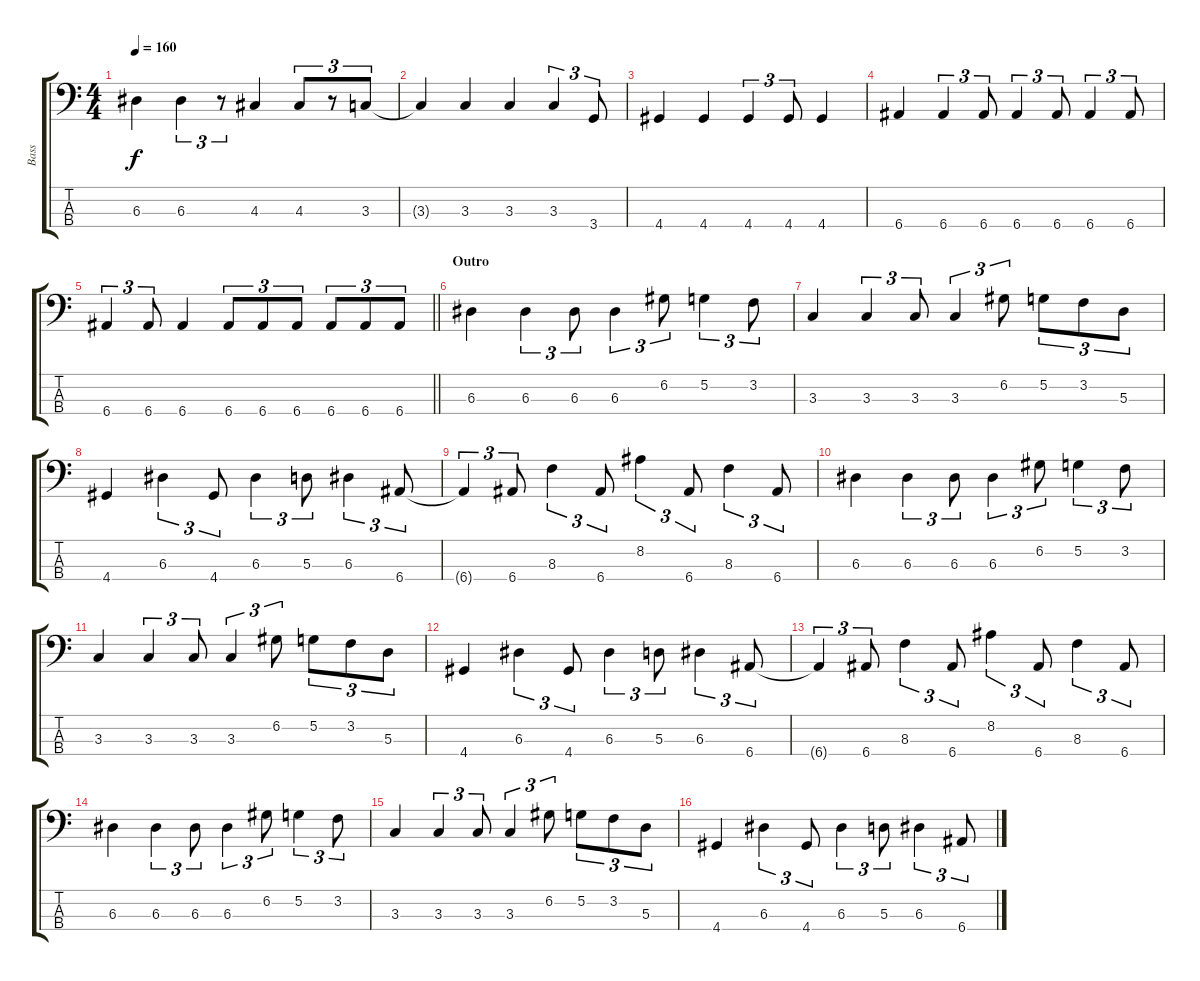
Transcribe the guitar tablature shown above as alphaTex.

\track ("Bass" "Bass") {instrument electricbasspick}
\staff {score tabs}
\tuning (G2 D2 A1 E1) {hide}
\ts (4 4)
\tempo 160
\clef f4
\ks c
6.3.4{dy f} 6.3.4{tu (3 2)} r.8{tu (3 2)} 4.3.4 4.3.8{tu (3 2)} r.8{tu (3 2)} 3.3.8{tu (3 2)} |
3.3{t}.4 3.3.4 3.3.4 3.3.4{tu (3 2)} 3.4.8{tu (3 2)} |
4.4.4 4.4.4 4.4.4{tu (3 2)} 4.4.8{tu (3 2)} 4.4.4 |
6.4.4 6.4.4{tu (3 2)} 6.4.8{tu (3 2)} 6.4.4{tu (3 2)} 6.4.8{tu (3 2)} 6.4.4{tu (3 2)} 6.4.8{tu (3 2)} |
\barLineRight lightlight
6.4.4{tu (3 2)} 6.4.8{tu (3 2)} 6.4.4 6.4.8{tu (3 2)} 6.4.8{tu (3 2)} 6.4.8{tu (3 2)} 6.4.8{tu (3 2)} 6.4.8{tu (3 2)} 6.4.8{tu (3 2)} |
\section ("" "Outro")
6.3.4 6.3.4{tu (3 2)} 6.3.8{tu (3 2)} 6.3.4{tu (3 2)} 6.2.8{tu (3 2)} 5.2.4{tu (3 2)} 3.2.8{tu (3 2)} |
3.3.4 3.3.4{tu (3 2)} 3.3.8{tu (3 2)} 3.3.4{tu (3 2)} 6.2.8{tu (3 2)} 5.2.8{tu (3 2)} 3.2.8{tu (3 2)} 5.3.8{tu (3 2)} |
4.4.4 6.3.4{tu (3 2)} 4.4.8{tu (3 2)} 6.3.4{tu (3 2)} 5.3.8{tu (3 2)} 6.3.4{tu (3 2)} 6.4.8{tu (3 2)} |
6.4{t}.4{tu (3 2)} 6.4.8{tu (3 2)} 8.3.4{tu (3 2)} 6.4.8{tu (3 2)} 8.2.4{tu (3 2)} 6.4.8{tu (3 2)} 8.3.4{tu (3 2)} 6.4.8{tu (3 2)} |
6.3.4 6.3.4{tu (3 2)} 6.3.8{tu (3 2)} 6.3.4{tu (3 2)} 6.2.8{tu (3 2)} 5.2.4{tu (3 2)} 3.2.8{tu (3 2)} |
3.3.4 3.3.4{tu (3 2)} 3.3.8{tu (3 2)} 3.3.4{tu (3 2)} 6.2.8{tu (3 2)} 5.2.8{tu (3 2)} 3.2.8{tu (3 2)} 5.3.8{tu (3 2)} |
4.4.4 6.3.4{tu (3 2)} 4.4.8{tu (3 2)} 6.3.4{tu (3 2)} 5.3.8{tu (3 2)} 6.3.4{tu (3 2)} 6.4.8{tu (3 2)} |
6.4{t}.4{tu (3 2)} 6.4.8{tu (3 2)} 8.3.4{tu (3 2)} 6.4.8{tu (3 2)} 8.2.4{tu (3 2)} 6.4.8{tu (3 2)} 8.3.4{tu (3 2)} 6.4.8{tu (3 2)} |
6.3.4 6.3.4{tu (3 2)} 6.3.8{tu (3 2)} 6.3.4{tu (3 2)} 6.2.8{tu (3 2)} 5.2.4{tu (3 2)} 3.2.8{tu (3 2)} |
3.3.4 3.3.4{tu (3 2)} 3.3.8{tu (3 2)} 3.3.4{tu (3 2)} 6.2.8{tu (3 2)} 5.2.8{tu (3 2)} 3.2.8{tu (3 2)} 5.3.8{tu (3 2)} |
4.4.4 6.3.4{tu (3 2)} 4.4.8{tu (3 2)} 6.3.4{tu (3 2)} 5.3.8{tu (3 2)} 6.3.4{tu (3 2)} 6.4.8{tu (3 2)}
